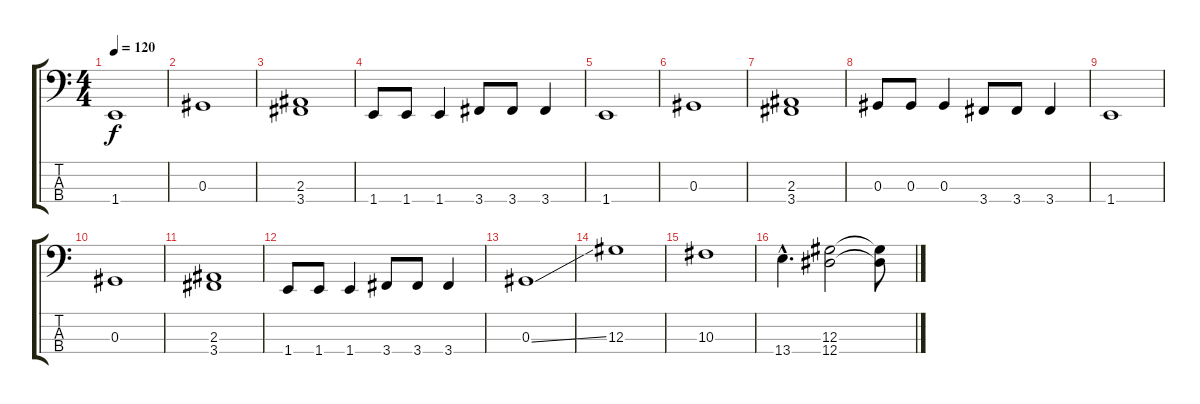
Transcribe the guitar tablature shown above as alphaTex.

\track "" {instrument electricbassfinger}
\staff {score tabs}
\tuning (Gb2 Db2 Ab1 Eb1) {hide}
\ts (4 4)
\tempo 120
\clef f4
\ks c
1.4.1{dy f} |
0.3.1 |
(2.3 3.4).1 |
1.4.8 1.4.8 1.4.4 3.4.8 3.4.8 3.4.4 |
1.4.1 |
0.3.1 |
(2.3 3.4).1 |
0.3.8 0.3.8 0.3.4 3.4.8 3.4.8 3.4.4 |
1.4.1 |
0.3.1 |
(2.3 3.4).1 |
1.4.8 1.4.8 1.4.4 3.4.8 3.4.8 3.4.4 |
0.3{ss}.1 |
12.3.1 |
10.3.1 |
13.4{hac}.4{d} (12.3 12.4).2 (12.3{t} 12.4{t}).8
